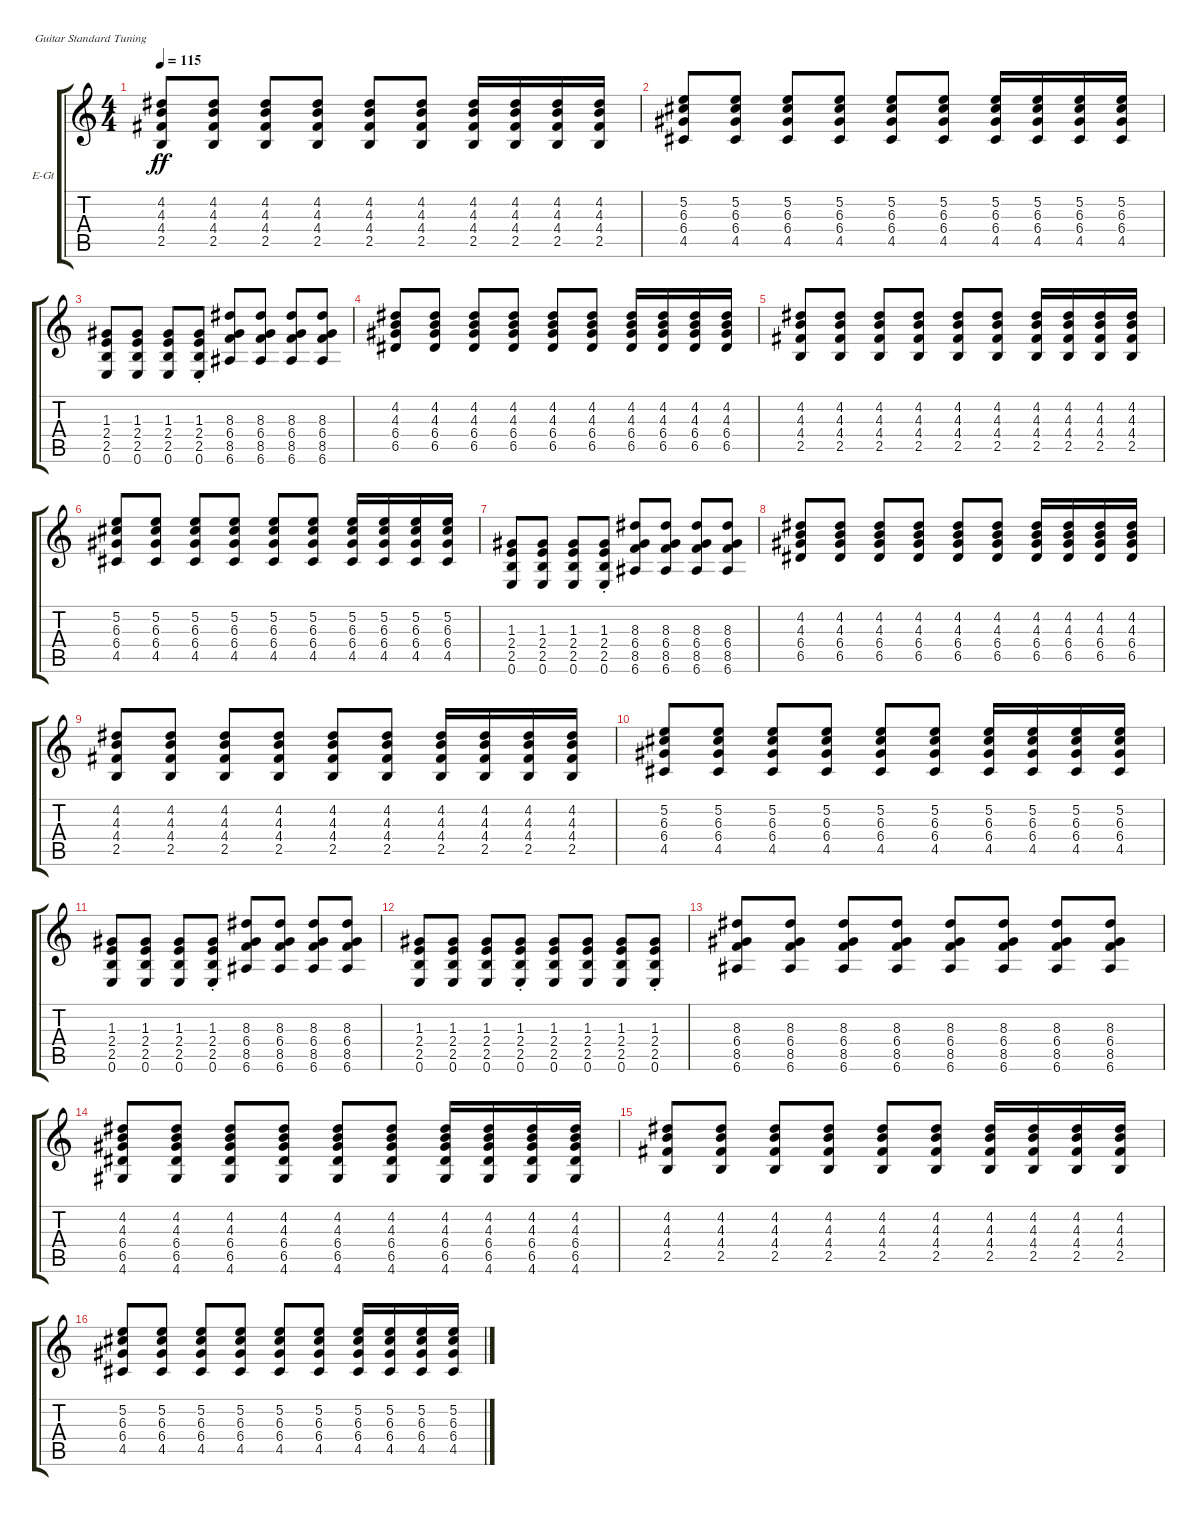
\defaultSystemsLayout 4
\bracketExtendMode groupsimilarinstruments
\firstSystemTrackNameOrientation horizontal
\otherSystemsTrackNameOrientation horizontal
\track ("Electric Guitar" "E-Gt") {instrument overdrivenguitar}
\staff {score tabs}
\tuning (E4 B3 G3 D3 A2 E2)
\ts (4 4)
\tempo 115
\clef g2
\ks c
(4.2 4.3 4.4 2.5).8{dy ff} (4.2 4.3 4.4 2.5).8 (4.2 4.3 4.4 2.5).8 (4.2 4.3 4.4 2.5).8 (4.2 4.3 4.4 2.5).8 (4.2 4.3 4.4 2.5).8 (4.2 4.3 4.4 2.5).16 (4.2 4.3 4.4 2.5).16 (4.2 4.3 4.4 2.5).16 (4.2 4.3 4.4 2.5).16 |
(5.2 6.3 6.4 4.5).8 (5.2 6.3 6.4 4.5).8 (5.2 6.3 6.4 4.5).8 (5.2 6.3 6.4 4.5).8 (5.2 6.3 6.4 4.5).8 (5.2 6.3 6.4 4.5).8 (5.2 6.3 6.4 4.5).16 (5.2 6.3 6.4 4.5).16 (5.2 6.3 6.4 4.5).16 (5.2 6.3 6.4 4.5).16 |
(0.6 2.5 2.4 1.3).8 (0.6 2.5 2.4 1.3).8 (0.6 2.5 2.4 1.3).8 (0.6 2.5{st} 2.4 1.3).8 (8.3 6.4 8.5 6.6).8 (8.3 6.4 8.5 6.6).8 (8.3 6.4 8.5 6.6).8 (8.3 6.4 8.5 6.6).8 |
(4.2 4.3 6.4 6.5).8 (4.2 4.3 6.4 6.5).8 (4.2 4.3 6.4 6.5).8 (4.2 4.3 6.4 6.5).8 (4.2 4.3 6.4 6.5).8 (4.2 4.3 6.4 6.5).8 (4.2 4.3 6.4 6.5).16 (4.2 4.3 6.4 6.5).16 (4.2 4.3 6.4 6.5).16 (4.2 4.3 6.4 6.5).16 |
(4.2 4.3 4.4 2.5).8 (4.2 4.3 4.4 2.5).8 (4.2 4.3 4.4 2.5).8 (4.2 4.3 4.4 2.5).8 (4.2 4.3 4.4 2.5).8 (4.2 4.3 4.4 2.5).8 (4.2 4.3 4.4 2.5).16 (4.2 4.3 4.4 2.5).16 (4.2 4.3 4.4 2.5).16 (4.2 4.3 4.4 2.5).16 |
(5.2 6.3 6.4 4.5).8 (5.2 6.3 6.4 4.5).8 (5.2 6.3 6.4 4.5).8 (5.2 6.3 6.4 4.5).8 (5.2 6.3 6.4 4.5).8 (5.2 6.3 6.4 4.5).8 (5.2 6.3 6.4 4.5).16 (5.2 6.3 6.4 4.5).16 (5.2 6.3 6.4 4.5).16 (5.2 6.3 6.4 4.5).16 |
(0.6 2.5 2.4 1.3).8 (0.6 2.5 2.4 1.3).8 (0.6 2.5 2.4 1.3).8 (0.6 2.5{st} 2.4 1.3).8 (8.3 6.4 8.5 6.6).8 (8.3 6.4 8.5 6.6).8 (8.3 6.4 8.5 6.6).8 (8.3 6.4 8.5 6.6).8 |
(4.2 4.3 6.4 6.5).8 (4.2 4.3 6.4 6.5).8 (4.2 4.3 6.4 6.5).8 (4.2 4.3 6.4 6.5).8 (4.2 4.3 6.4 6.5).8 (4.2 4.3 6.4 6.5).8 (4.2 4.3 6.4 6.5).16 (4.2 4.3 6.4 6.5).16 (4.2 4.3 6.4 6.5).16 (4.2 4.3 6.4 6.5).16 |
(4.2 4.3 4.4 2.5).8 (4.2 4.3 4.4 2.5).8 (4.2 4.3 4.4 2.5).8 (4.2 4.3 4.4 2.5).8 (4.2 4.3 4.4 2.5).8 (4.2 4.3 4.4 2.5).8 (4.2 4.3 4.4 2.5).16 (4.2 4.3 4.4 2.5).16 (4.2 4.3 4.4 2.5).16 (4.2 4.3 4.4 2.5).16 |
(5.2 6.3 6.4 4.5).8 (5.2 6.3 6.4 4.5).8 (5.2 6.3 6.4 4.5).8 (5.2 6.3 6.4 4.5).8 (5.2 6.3 6.4 4.5).8 (5.2 6.3 6.4 4.5).8 (5.2 6.3 6.4 4.5).16 (5.2 6.3 6.4 4.5).16 (5.2 6.3 6.4 4.5).16 (5.2 6.3 6.4 4.5).16 |
(0.6 2.5 2.4 1.3).8 (0.6 2.5 2.4 1.3).8 (0.6 2.5 2.4 1.3).8 (0.6 2.5{st} 2.4 1.3).8 (8.3 6.4 8.5 6.6).8 (8.3 6.4 8.5 6.6).8 (8.3 6.4 8.5 6.6).8 (8.3 6.4 8.5 6.6).8 |
(0.6 2.5 2.4 1.3).8 (0.6 2.5 2.4 1.3).8 (0.6 2.5 2.4 1.3).8 (0.6 2.5{st} 2.4 1.3).8 (0.6 2.5 2.4 1.3).8 (0.6 2.5 2.4 1.3).8 (0.6 2.5 2.4 1.3).8 (0.6 2.5{st} 2.4 1.3).8 |
(8.3 6.4 8.5 6.6).8 (8.3 6.4 8.5 6.6).8 (8.3 6.4 8.5 6.6).8 (8.3 6.4 8.5 6.6).8 (8.3 6.4 8.5 6.6).8 (8.3 6.4 8.5 6.6).8 (8.3 6.4 8.5 6.6).8 (8.3 6.4 8.5 6.6).8 |
(4.2 4.3 6.4 6.5 4.6).8 (4.2 4.3 6.4 6.5 4.6).8 (4.2 4.3 6.4 6.5 4.6).8 (4.2 4.3 6.4 6.5 4.6).8 (4.2 4.3 6.4 6.5 4.6).8 (4.2 4.3 6.4 6.5 4.6).8 (4.2 4.3 6.4 6.5 4.6).16 (4.2 4.3 6.4 6.5 4.6).16 (4.2 4.3 6.4 6.5 4.6).16 (4.2 4.3 6.4 6.5 4.6).16 |
(4.2 4.3 4.4 2.5).8 (4.2 4.3 4.4 2.5).8 (4.2 4.3 4.4 2.5).8 (4.2 4.3 4.4 2.5).8 (4.2 4.3 4.4 2.5).8 (4.2 4.3 4.4 2.5).8 (4.2 4.3 4.4 2.5).16 (4.2 4.3 4.4 2.5).16 (4.2 4.3 4.4 2.5).16 (4.2 4.3 4.4 2.5).16 |
(5.2 6.3 6.4 4.5).8 (5.2 6.3 6.4 4.5).8 (5.2 6.3 6.4 4.5).8 (5.2 6.3 6.4 4.5).8 (5.2 6.3 6.4 4.5).8 (5.2 6.3 6.4 4.5).8 (5.2 6.3 6.4 4.5).16 (5.2 6.3 6.4 4.5).16 (5.2 6.3 6.4 4.5).16 (5.2 6.3 6.4 4.5).16
